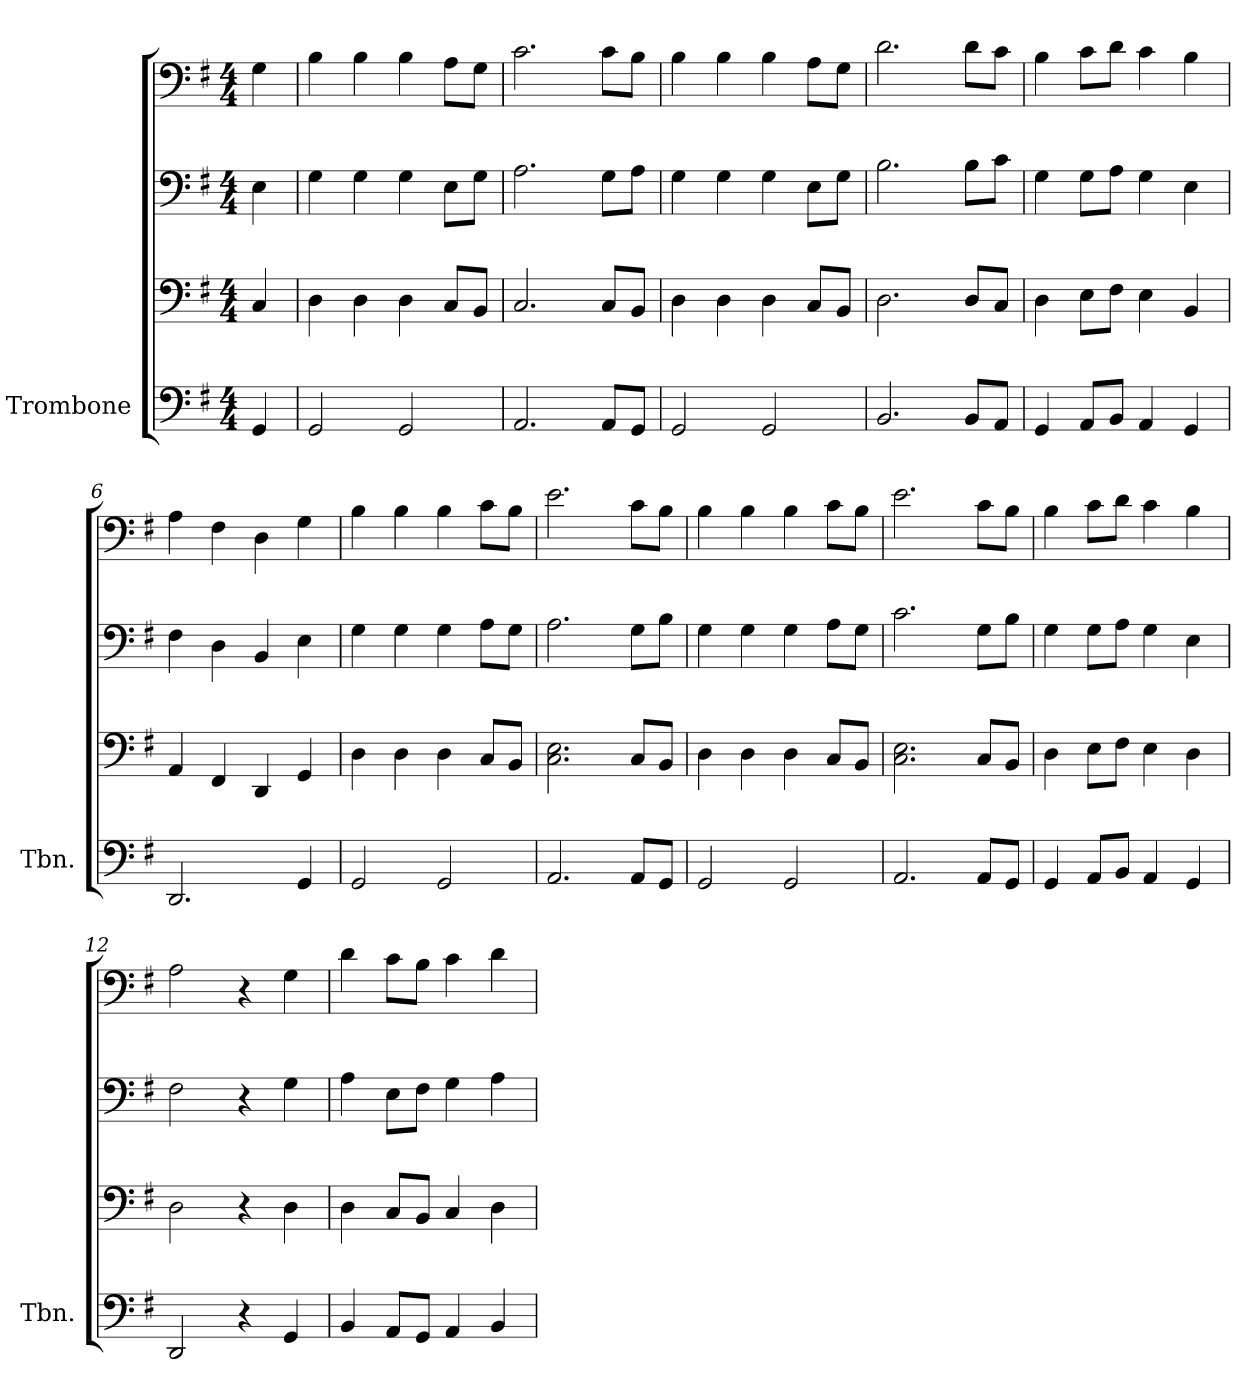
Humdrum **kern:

**kern	**kern	**kern	**kern
*part1	*part1	*part1	*part1
*staff4	*staff3	*staff2	*staff1
*I"Trombone	*	*	*
*I'Tbn.	*	*	*
*clefF4	*clefF4	*clefF4	*clefF4
*k[f#]	*k[f#]	*k[f#]	*k[f#]
*M4/4	*M4/4	*M4/4	*M4/4
=	=	=	=
4GG/	4C/	4E\	4G\
=1	=1	=1	=1
2GG/	4D\	4G\	4B\
.	4D\	4G\	4B\
2GG/	4D\	4G\	4B\
.	8C/L	8E\L	8A\L
.	8BB/J	8G\J	8G\J
=2	=2	=2	=2
2.AA/	2.C/	2.A\	2.c\
8AA/L	8C/L	8G\L	8c\L
8GG/J	8BB/J	8A\J	8B\J
=3	=3	=3	=3
2GG/	4D\	4G\	4B\
.	4D\	4G\	4B\
2GG/	4D\	4G\	4B\
.	8C/L	8E\L	8A\L
.	8BB/J	8G\J	8G\J
=4	=4	=4	=4
2.BB/	2.D\	2.B\	2.d\
8BB/L	8D/L	8B\L	8d\L
8AA/J	8C/J	8c\J	8c\J
=5	=5	=5	=5
4GG/	4D\	4G\	4B\
8AA/L	8E\L	8G\L	8c\L
8BB/J	8F#\J	8A\J	8d\J
4AA/	4E\	4G\	4c\
4GG/	4BB/	4E\	4B\
=6	=6	=6	=6
2.DD/	4AA/	4F#\	4A\
.	4FF#/	4D\	4F#\
.	4DD/	4BB/	4D\
4GG/	4GG/	4E\	4G\
=7	=7	=7	=7
2GG/	4D\	4G\	4B\
.	4D\	4G\	4B\
2GG/	4D\	4G\	4B\
.	8C/L	8A\L	8c\L
.	8BB/J	8G\J	8B\J
=8	=8	=8	=8
2.AA/	2.C\ 2.E\	2.A\	2.e\
8AA/L	8C/L	8G\L	8c\L
8GG/J	8BB/J	8B\J	8B\J
!!LO:LB:g=z
=9	=9	=9	=9
2GG/	4D\	4G\	4B\
.	4D\	4G\	4B\
2GG/	4D\	4G\	4B\
.	8C/L	8A\L	8c\L
.	8BB/J	8G\J	8B\J
=10	=10	=10	=10
2.AA/	2.C\ 2.E\	2.c\	2.e\
8AA/L	8C/L	8G\L	8c\L
8GG/J	8BB/J	8B\J	8B\J
=11	=11	=11	=11
4GG/	4D\	4G\	4B\
8AA/L	8E\L	8G\L	8c\L
8BB/J	8F#\J	8A\J	8d\J
4AA/	4E\	4G\	4c\
4GG/	4D\	4E\	4B\
=12	=12	=12	=12
2DD/	2D\	2F#\	2A\
4r	4r	4r	4r
4GG/	4D\	4G\	4G\
=13	=13	=13	=13
4BB/	4D\	4A\	4d\
8AA/L	8C/L	8E\L	8c\L
8GG/J	8BB/J	8F#\J	8B\J
4AA/	4C/	4G\	4c\
4BB/	4D\	4A\	4d\
=	=	=	=
*-	*-	*-	*-
